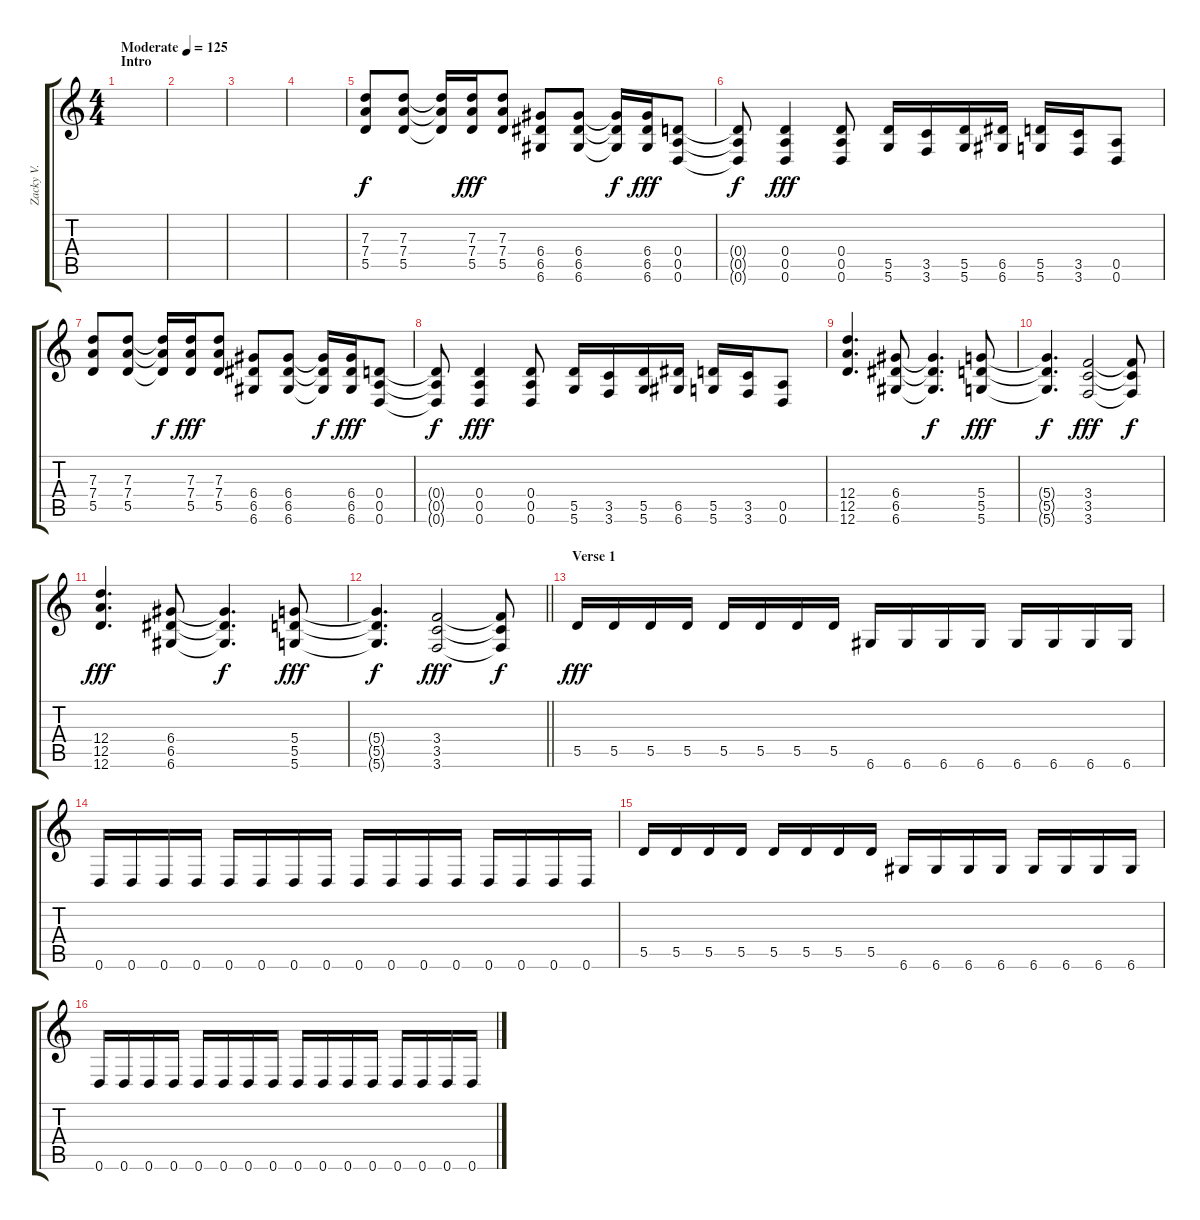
\track ("Zacky V." "Zacky V.") {instrument distortionguitar}
\staff {score tabs}
\tuning (E4 B3 G3 D3 A2 D2) {hide}
\ts (4 4)
\section ("" "Intro")
\tempo (125 "Moderate")
\clef g2
\ks c
|
|
|
|
(7.3 7.4 5.5).8 (7.3 7.4 5.5).8 (7.3{t} 7.4{t} 5.5{t}).16{dy f} (7.3 7.4 5.5).16{dy fff} (7.3 7.4 5.5).8 (6.4 6.5 6.6).8 (6.4 6.5 6.6).8 (6.4{t} 6.5{t} 6.6{t}).16{dy f} (6.4 6.5 6.6).16{dy fff} (0.4 0.5 0.6).8 |
(0.4{t} 0.5{t} 0.6{t}).8{dy f} (0.4 0.5 0.6).4{dy fff} (0.4 0.5 0.6).8 (5.5 5.6).16 (3.5 3.6).16 (5.5 5.6).16 (6.5 6.6).16 (5.5 5.6).16 (3.5 3.6).16 (0.5 0.6).8 |
(7.3 7.4 5.5).8 (7.3 7.4 5.5).8 (7.3{t} 7.4{t} 5.5{t}).16{dy f} (7.3 7.4 5.5).16{dy fff} (7.3 7.4 5.5).8 (6.4 6.5 6.6).8 (6.4 6.5 6.6).8 (6.4{t} 6.5{t} 6.6{t}).16{dy f} (6.4 6.5 6.6).16{dy fff} (0.4 0.5 0.6).8 |
(0.4{t} 0.5{t} 0.6{t}).8{dy f} (0.4 0.5 0.6).4{dy fff} (0.4 0.5 0.6).8 (5.5 5.6).16 (3.5 3.6).16 (5.5 5.6).16 (6.5 6.6).16 (5.5 5.6).16 (3.5 3.6).16 (0.5 0.6).8 |
(12.4 12.5 12.6).4{d} (6.4 6.5 6.6).8 (6.4{t} 6.5{t} 6.6{t}).4{d dy f} (5.4 5.5 5.6).8{dy fff} |
(5.4{t} 5.5{t} 5.6{t}).4{d dy f} (3.4 3.5 3.6).2{dy fff} (3.4{t} 3.5{t} 3.6{t}).8{dy f} |
(12.4 12.5 12.6).4{d dy fff} (6.4 6.5 6.6).8 (6.4{t} 6.5{t} 6.6{t}).4{d dy f} (5.4 5.5 5.6).8{dy fff} |
\barLineRight lightlight
(5.4{t} 5.5{t} 5.6{t}).4{d dy f} (3.4 3.5 3.6).2{dy fff} (3.4{t} 3.5{t} 3.6{t}).8{dy f} |
\section ("" "Verse 1")
5.5.16{dy fff} 5.5.16 5.5.16 5.5.16 5.5.16 5.5.16 5.5.16 5.5.16 6.6.16 6.6.16 6.6.16 6.6.16 6.6.16 6.6.16 6.6.16 6.6.16 |
0.6.16 0.6.16 0.6.16 0.6.16 0.6.16 0.6.16 0.6.16 0.6.16 0.6.16 0.6.16 0.6.16 0.6.16 0.6.16 0.6.16 0.6.16 0.6.16 |
5.5.16 5.5.16 5.5.16 5.5.16 5.5.16 5.5.16 5.5.16 5.5.16 6.6.16 6.6.16 6.6.16 6.6.16 6.6.16 6.6.16 6.6.16 6.6.16 |
0.6.16 0.6.16 0.6.16 0.6.16 0.6.16 0.6.16 0.6.16 0.6.16 0.6.16 0.6.16 0.6.16 0.6.16 0.6.16 0.6.16 0.6.16 0.6.16
